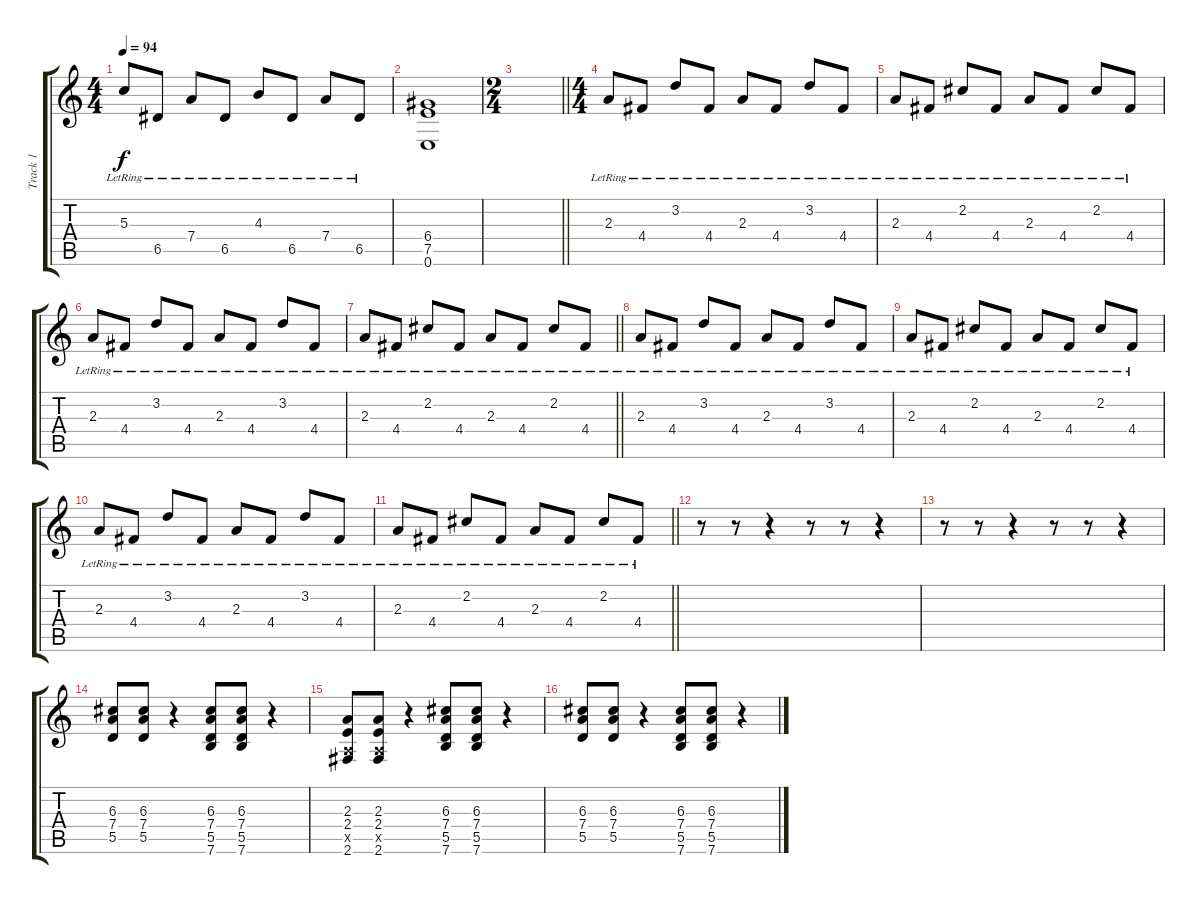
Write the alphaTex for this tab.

\track ("Track 1" "Track 1") {instrument electricguitarjazz}
\staff {score tabs}
\tuning (E4 B3 G3 D3 A2 E2) {hide}
\ts (4 4)
\tempo 94
\clef g2
\ks c
5.3{lr}.8{dy f} 6.5{lr}.8 7.4{lr}.8 6.5{lr}.8 4.3{lr}.8 6.5{lr}.8 7.4{lr}.8 6.5{lr}.8 |
(6.4 7.5 0.6).1 |
\ts (2 4)
\barLineRight lightlight
|
\ts (4 4)
2.3{lr}.8 4.4{lr}.8 3.2{lr}.8 4.4{lr}.8 2.3{lr}.8 4.4{lr}.8 3.2{lr}.8 4.4{lr}.8 |
2.3{lr}.8 4.4{lr}.8 2.2{lr}.8 4.4{lr}.8 2.3{lr}.8 4.4{lr}.8 2.2{lr}.8 4.4{lr}.8 |
2.3{lr}.8 4.4{lr}.8 3.2{lr}.8 4.4{lr}.8 2.3{lr}.8 4.4{lr}.8 3.2{lr}.8 4.4{lr}.8 |
\barLineRight lightlight
2.3{lr}.8 4.4{lr}.8 2.2{lr}.8 4.4{lr}.8 2.3{lr}.8 4.4{lr}.8 2.2{lr}.8 4.4{lr}.8 |
2.3{lr}.8{volume 11 instrument overdrivenguitar} 4.4{lr}.8 3.2{lr}.8 4.4{lr}.8 2.3{lr}.8 4.4{lr}.8 3.2{lr}.8 4.4{lr}.8 |
2.3{lr}.8 4.4{lr}.8 2.2{lr}.8 4.4{lr}.8 2.3{lr}.8 4.4{lr}.8 2.2{lr}.8 4.4{lr}.8 |
2.3{lr}.8 4.4{lr}.8 3.2{lr}.8 4.4{lr}.8 2.3{lr}.8 4.4{lr}.8 3.2{lr}.8 4.4{lr}.8 |
\barLineRight lightlight
2.3{lr}.8 4.4{lr}.8 2.2{lr}.8 4.4{lr}.8 2.3{lr}.8 4.4{lr}.8 2.2{lr}.8 4.4{lr}.8 |
r.8{volume 11 instrument electricguitarjazz} r.8 r.4 r.8 r.8 r.4 |
r.8 r.8 r.4 r.8 r.8 r.4 |
(6.3 7.4 5.5).8 (6.3 7.4 5.5).8 r.4 (6.3 7.4 5.5 7.6).8 (6.3 7.4 5.5 7.6).8 r.4 |
(2.3 2.4 0.5{x} 2.6).8 (2.3 2.4 0.5{x} 2.6).8 r.4 (6.3 7.4 5.5 7.6).8 (6.3 7.4 5.5 7.6).8 r.4 |
(6.3 7.4 5.5).8{volume 11 instrument electricguitarjazz} (6.3 7.4 5.5).8 r.4 (6.3 7.4 5.5 7.6).8 (6.3 7.4 5.5 7.6).8 r.4
